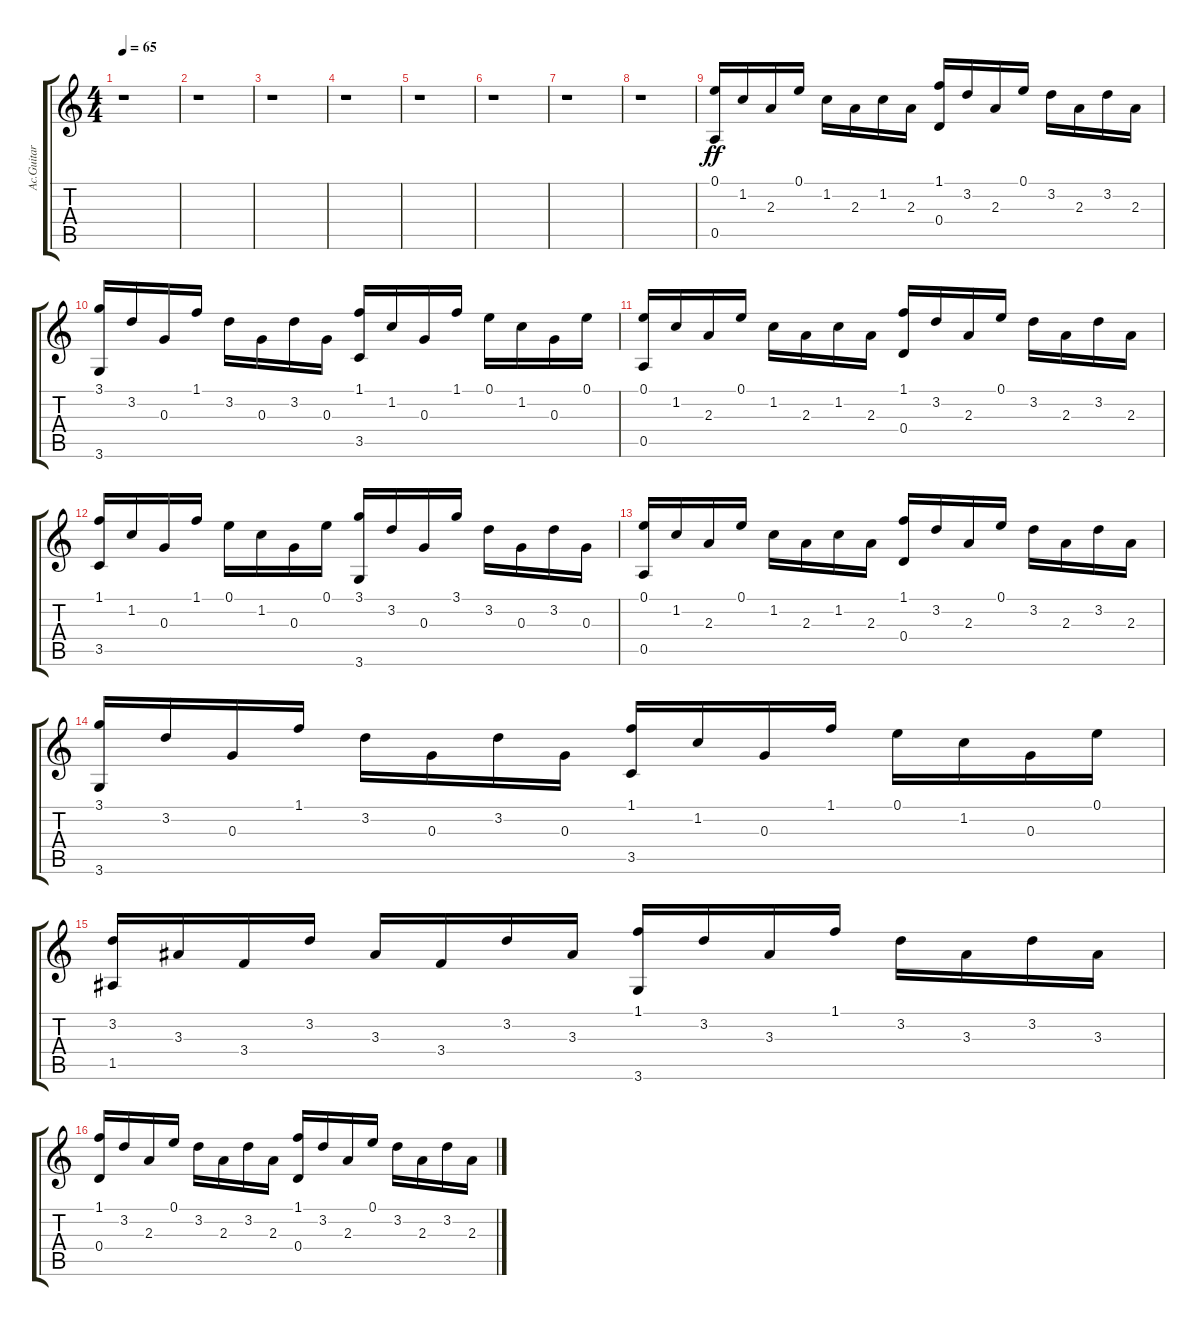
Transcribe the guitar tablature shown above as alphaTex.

\track ("Ac.Guitar" "Ac.Guitar") {instrument acousticguitarsteel}
\staff {score tabs}
\tuning (E4 B3 G3 D3 A2 E2) {hide}
\ts (4 4)
\tempo 65
\clef g2
\ks c
r.1{dy ff} |
r.1 |
r.1 |
r.1 |
r.1 |
r.1 |
r.1 |
r.1 |
(0.1 0.5).16 1.2.16 2.3.16 0.1.16 1.2.16 2.3.16 1.2.16 2.3.16 (1.1 0.4).16 3.2.16 2.3.16 0.1.16 3.2.16 2.3.16 3.2.16 2.3.16 |
(3.1 3.6).16 3.2.16 0.3.16 1.1.16 3.2.16 0.3.16 3.2.16 0.3.16 (1.1 3.5).16 1.2.16 0.3.16 1.1.16 0.1.16 1.2.16 0.3.16 0.1.16 |
(0.1 0.5).16 1.2.16 2.3.16 0.1.16 1.2.16 2.3.16 1.2.16 2.3.16 (1.1 0.4).16 3.2.16 2.3.16 0.1.16 3.2.16 2.3.16 3.2.16 2.3.16 |
(1.1 3.5).16 1.2.16 0.3.16 1.1.16 0.1.16 1.2.16 0.3.16 0.1.16 (3.1 3.6).16 3.2.16 0.3.16 3.1.16 3.2.16 0.3.16 3.2.16 0.3.16 |
(0.1 0.5).16 1.2.16 2.3.16 0.1.16 1.2.16 2.3.16 1.2.16 2.3.16 (1.1 0.4).16 3.2.16 2.3.16 0.1.16 3.2.16 2.3.16 3.2.16 2.3.16 |
(3.1 3.6).16 3.2.16 0.3.16 1.1.16 3.2.16 0.3.16 3.2.16 0.3.16 (1.1 3.5).16 1.2.16 0.3.16 1.1.16 0.1.16 1.2.16 0.3.16 0.1.16 |
(3.2 1.5).16 3.3.16 3.4.16 3.2.16 3.3.16 3.4.16 3.2.16 3.3.16 (1.1 3.6).16 3.2.16 3.3.16 1.1.16 3.2.16 3.3.16 3.2.16 3.3.16 |
(1.1 0.4).16{volume 14} 3.2.16{volume 13} 2.3.16{volume 11} 0.1.16{volume 10} 3.2.16{volume 8} 2.3.16{volume 6} 3.2.16{volume 4} 2.3.16{volume 3} (1.1 0.4).16{volume 1} 3.2.16 2.3.16 0.1.16 3.2.16 2.3.16 3.2.16 2.3.16
